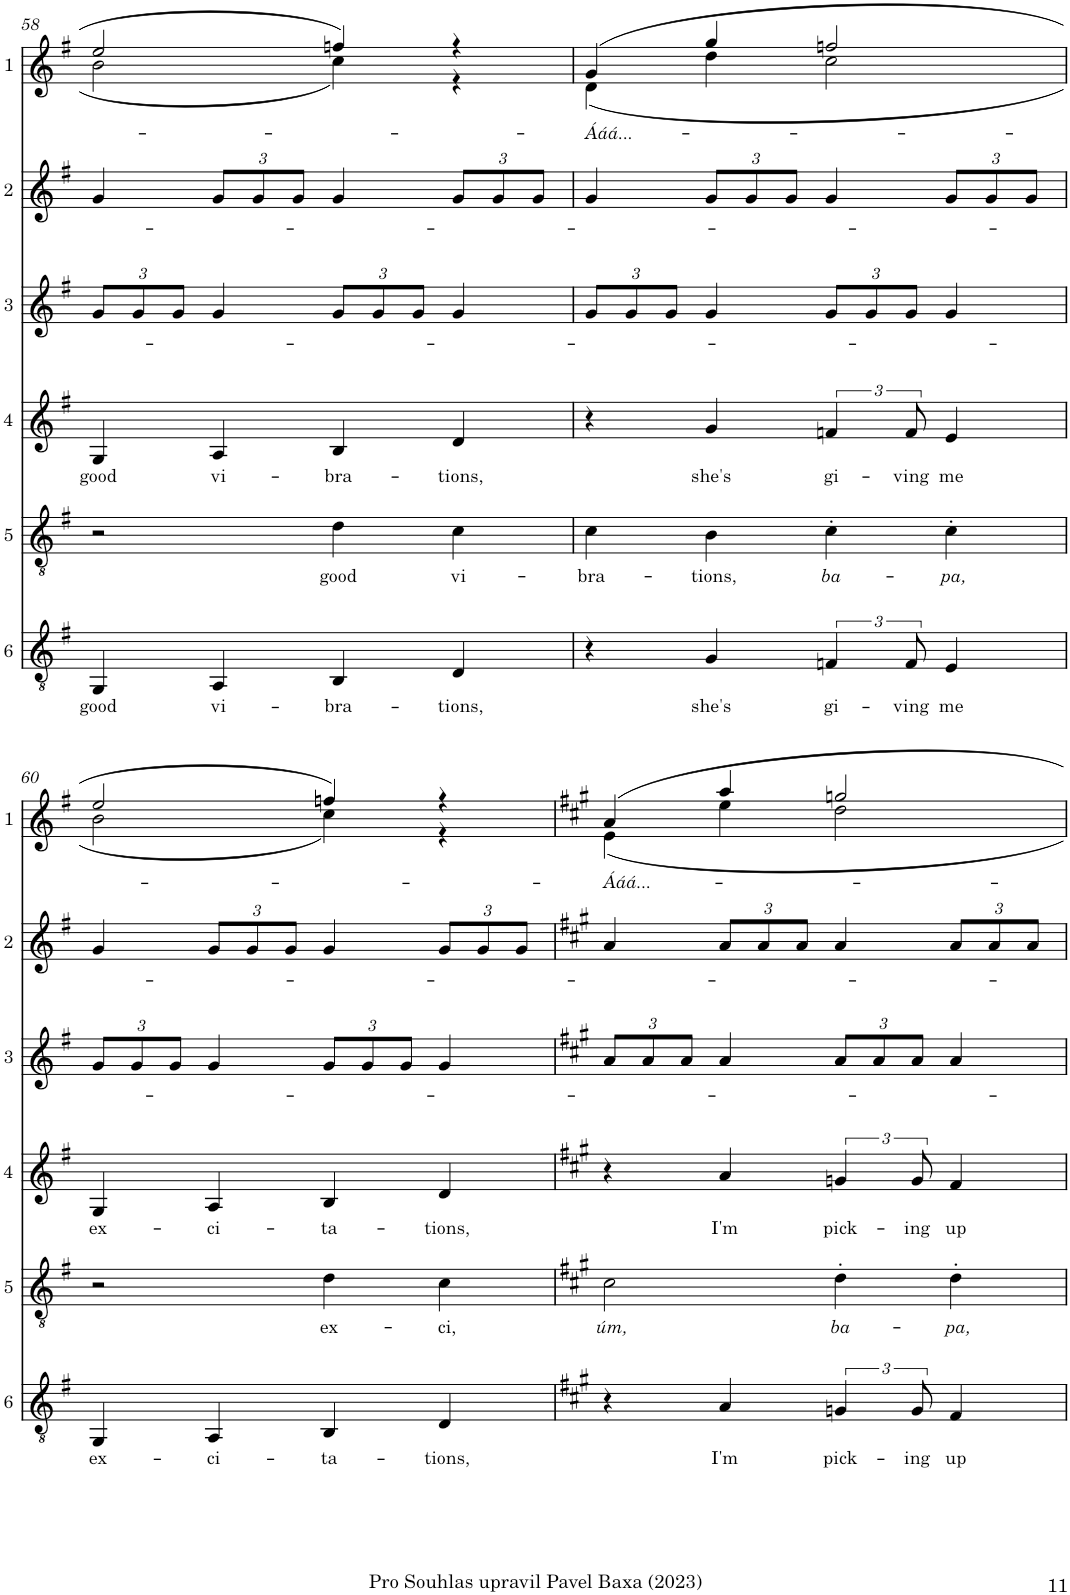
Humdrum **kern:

**kern	**text	**kern	**text	**kern	**text	**kern	**kern	**kern	**text
*part6	*part6	*part5	*part5	*part4	*part4	*part3	*part2	*part1	*part1
*staff6	*staff6	*staff5	*staff5	*staff4	*staff4	*staff3	*staff2	*staff1	*staff1
*I"Hlas 6	*	*I"Hlas 5	*	*I"Hlas 4	*	*I"Hlas 3	*I"Hlas 2	*I"Hlas 1	*
!!LO:PB:g=z
*clefGv2	*	*clefGv2	*	*clefG2	*	*clefG2	*clefG2	*clefG2	*
*k[f#]	*	*k[f#]	*	*k[f#]	*	*k[f#]	*k[f#]	*k[f#]	*
*M4/4	*	*M4/4	*	*M4/4	*	*M4/4	*M4/4	*M4/4	*
=58	=58	=58	=58	=58	=58	=58	=58	=58	=58
!	!LO:LY:b	!	!	!	!LO:LY:b	!	!	!	!
*	*	*	*	*	*	*Xbrackettup	*	*	*
*	*	*	*	*	*	*	*	*^	*
4GG/	good	2r	.	4G/	good	12g/L	4g/	2ee/	2b\	.
.	.	.	.	.	.	12g/	.	.	.	.
.	.	.	.	.	.	12g/J	.	.	.	.
!	!LO:LY:b	!	!	!	!LO:LY:b	!	!	!	!	!
*	*	*	*	*	*	*	*Xbrackettup	*	*	*
4AA/	vi-	.	.	4A/	vi-	4g/	12g/L	.	.	.
.	.	.	.	.	.	.	12g/	.	.	.
.	.	.	.	.	.	.	12g/J	.	.	.
!	!LO:LY:b	!	!LO:LY:b	!	!LO:LY:b	!	!	!	!	!
4BB/	-bra-	4d\	good	4B/	-bra-	12g/L	4g/	4ffn/	4cc\	.
.	.	.	.	.	.	12g/	.	.	.	.
.	.	.	.	.	.	12g/J	.	.	.	.
!	!LO:LY:b	!	!LO:LY:b	!	!LO:LY:b	!	!	!	!	!
4D/	-tions,	4c\	vi-	4d/	-tions,	4g/	12g/L	4r	4r	.
.	.	.	.	.	.	.	12g/	.	.	.
.	.	.	.	.	.	.	12g/J	.	.	.
=59	=59	=59	=59	=59	=59	=59	=59	=59	=59	=59
!	!	!	!LO:LY:b	!	!	!	!	!	!	!LO:LY:b
4r	.	4c\	-bra-	4r	.	12g/L	4g/	(4g/	(4d\	Ááá...-
.	.	.	.	.	.	12g/	.	.	.	.
.	.	.	.	.	.	12g/J	.	.	.	.
!	!LO:LY:b	!	!LO:LY:b	!	!LO:LY:b	!	!	!	!	!
4G/	she's	4B\	-tions,	4g/	she's	4g/	12g/L	4gg/	4dd\	.
.	.	.	.	.	.	.	12g/	.	.	.
.	.	.	.	.	.	.	12g/J	.	.	.
!	!LO:LY:b	!	!LO:LY:b	!	!LO:LY:b	!	!	!	!	!
6Fn/	gi-	4c'\	ba-	6fn/	gi-	12g/L	4g/	2ffn/	2cc\	.
.	.	.	.	.	.	12g/	.	.	.	.
!	!LO:LY:b	!	!	!	!LO:LY:b	!	!	!	!	!
12F/	-ving	.	.	12f/	-ving	12g/J	.	.	.	.
!	!LO:LY:b	!	!LO:LY:b	!	!LO:LY:b	!	!	!	!	!
4E/	me	4c'\	-pa,	4e/	me	4g/	12g/L	.	.	.
.	.	.	.	.	.	.	12g/	.	.	.
.	.	.	.	.	.	.	12g/J	.	.	.
!!LO:LB:g=z	!!
=60	=60	=60	=60	=60	=60	=60	=60	=60	=60	=60
!	!LO:LY:b	!	!	!	!LO:LY:b	!	!	!	!	!
4GG/	ex-	2r	.	4G/	ex-	12g/L	4g/	2ee/	2b\	.
.	.	.	.	.	.	12g/	.	.	.	.
.	.	.	.	.	.	12g/J	.	.	.	.
!	!LO:LY:b	!	!	!	!LO:LY:b	!	!	!	!	!
4AA/	-ci-	.	.	4A/	-ci-	4g/	12g/L	.	.	.
.	.	.	.	.	.	.	12g/	.	.	.
.	.	.	.	.	.	.	12g/J	.	.	.
!	!LO:LY:b	!	!LO:LY:b	!	!LO:LY:b	!	!	!	!	!
4BB/	-ta-	4d\	ex-	4B/	-ta-	12g/L	4g/	4ffn/)	4cc\)	.
.	.	.	.	.	.	12g/	.	.	.	.
.	.	.	.	.	.	12g/J	.	.	.	.
!	!LO:LY:b	!	!LO:LY:b	!	!LO:LY:b	!	!	!	!	!
4D/	-tions,	4c\	-ci,	4d/	-tions,	4g/	12g/L	4r	4r	.
.	.	.	.	.	.	.	12g/	.	.	.
.	.	.	.	.	.	.	12g/J	.	.	.
=61	=61	=61	=61	=61	=61	=61	=61	=61	=61	=61
*k[f#c#g#]	*	*k[f#c#g#]	*	*k[f#c#g#]	*	*k[f#c#g#]	*k[f#c#g#]	*k[f#c#g#]	*	*
!	!	!	!LO:LY:b	!	!	!	!	!	!	!LO:LY:b
4r	.	2c#\	úm,	4r	.	12a/L	4a/	4a/	4e\	Ááá...-
.	.	.	.	.	.	12a/	.	.	.	.
.	.	.	.	.	.	12a/J	.	.	.	.
!	!LO:LY:b	!	!	!	!LO:LY:b	!	!	!	!	!
4A/	I'm	.	.	4a/	I'm	4a/	12a/L	4aa/	4ee\	.
.	.	.	.	.	.	.	12a/	.	.	.
.	.	.	.	.	.	.	12a/J	.	.	.
!	!LO:LY:b	!	!LO:LY:b	!	!LO:LY:b	!	!	!	!	!
6Gn/	pick-	4d'\	ba-	6gn/	pick-	12a/L	4a/	2ggn/	2dd\	.
.	.	.	.	.	.	12a/	.	.	.	.
!	!LO:LY:b	!	!	!	!LO:LY:b	!	!	!	!	!
12G/	-ing	.	.	12g/	-ing	12a/J	.	.	.	.
!	!LO:LY:b	!	!LO:LY:b	!	!LO:LY:b	!	!	!	!	!
4F#/	up	4d'\	-pa,	4f#/	up	4a/	12a/L	.	.	.
.	.	.	.	.	.	.	12a/	.	.	.
.	.	.	.	.	.	.	12a/J	.	.	.
*	*	*	*	*	*	*	*	*v	*v	*
=	=	=	=	=	=	=	=	=	=
*-	*-	*-	*-	*-	*-	*-	*-	*-	*-
